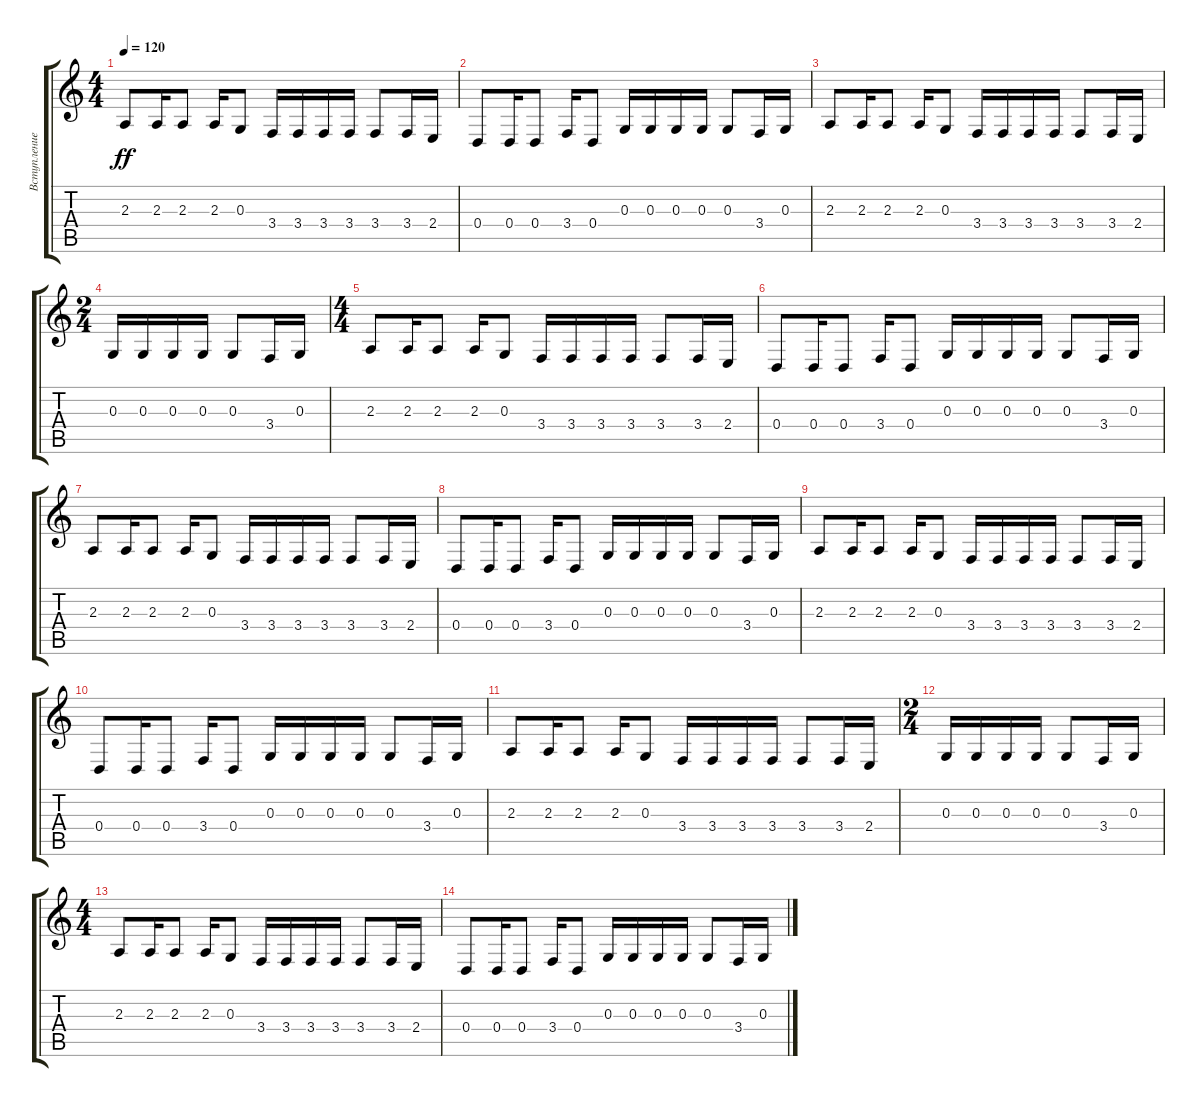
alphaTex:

\track ("Вступление" "Вступление") {instrument vibraphone}
\staff {score tabs}
\tuning (E4 B3 G3 D3 A2 E2) {hide}
\ts (4 4)
\tempo 120
\clef g2
\ks c
2.3.8{dy ff instrument vibraphone} 2.3.16 2.3.8 2.3.16 0.3.8 3.4.16 3.4.16 3.4.16 3.4.16 3.4.8 3.4.16 2.4.16 |
0.4.8 0.4.16 0.4.8 3.4.16 0.4.8 0.3.16 0.3.16 0.3.16 0.3.16 0.3.8 3.4.16 0.3.16 |
2.3.8 2.3.16 2.3.8 2.3.16 0.3.8 3.4.16 3.4.16 3.4.16 3.4.16 3.4.8 3.4.16 2.4.16 |
\ts (2 4)
0.3.16 0.3.16 0.3.16 0.3.16 0.3.8 3.4.16 0.3.16 |
\ts (4 4)
2.3.8 2.3.16 2.3.8 2.3.16 0.3.8 3.4.16 3.4.16 3.4.16 3.4.16 3.4.8 3.4.16 2.4.16 |
0.4.8 0.4.16 0.4.8 3.4.16 0.4.8 0.3.16 0.3.16 0.3.16 0.3.16 0.3.8 3.4.16 0.3.16 |
2.3.8 2.3.16 2.3.8 2.3.16 0.3.8 3.4.16 3.4.16 3.4.16 3.4.16 3.4.8 3.4.16 2.4.16 |
0.4.8 0.4.16 0.4.8 3.4.16 0.4.8 0.3.16 0.3.16 0.3.16 0.3.16 0.3.8 3.4.16 0.3.16 |
2.3.8 2.3.16 2.3.8 2.3.16 0.3.8 3.4.16 3.4.16 3.4.16 3.4.16 3.4.8 3.4.16 2.4.16 |
0.4.8 0.4.16 0.4.8 3.4.16 0.4.8 0.3.16 0.3.16 0.3.16 0.3.16 0.3.8 3.4.16 0.3.16 |
2.3.8 2.3.16 2.3.8 2.3.16 0.3.8 3.4.16 3.4.16 3.4.16 3.4.16 3.4.8 3.4.16 2.4.16 |
\ts (2 4)
0.3.16 0.3.16 0.3.16 0.3.16 0.3.8 3.4.16 0.3.16 |
\ts (4 4)
2.3.8 2.3.16 2.3.8 2.3.16 0.3.8 3.4.16 3.4.16 3.4.16 3.4.16 3.4.8 3.4.16 2.4.16 |
0.4.8 0.4.16 0.4.8 3.4.16 0.4.8 0.3.16 0.3.16 0.3.16 0.3.16 0.3.8 3.4.16 0.3.16
